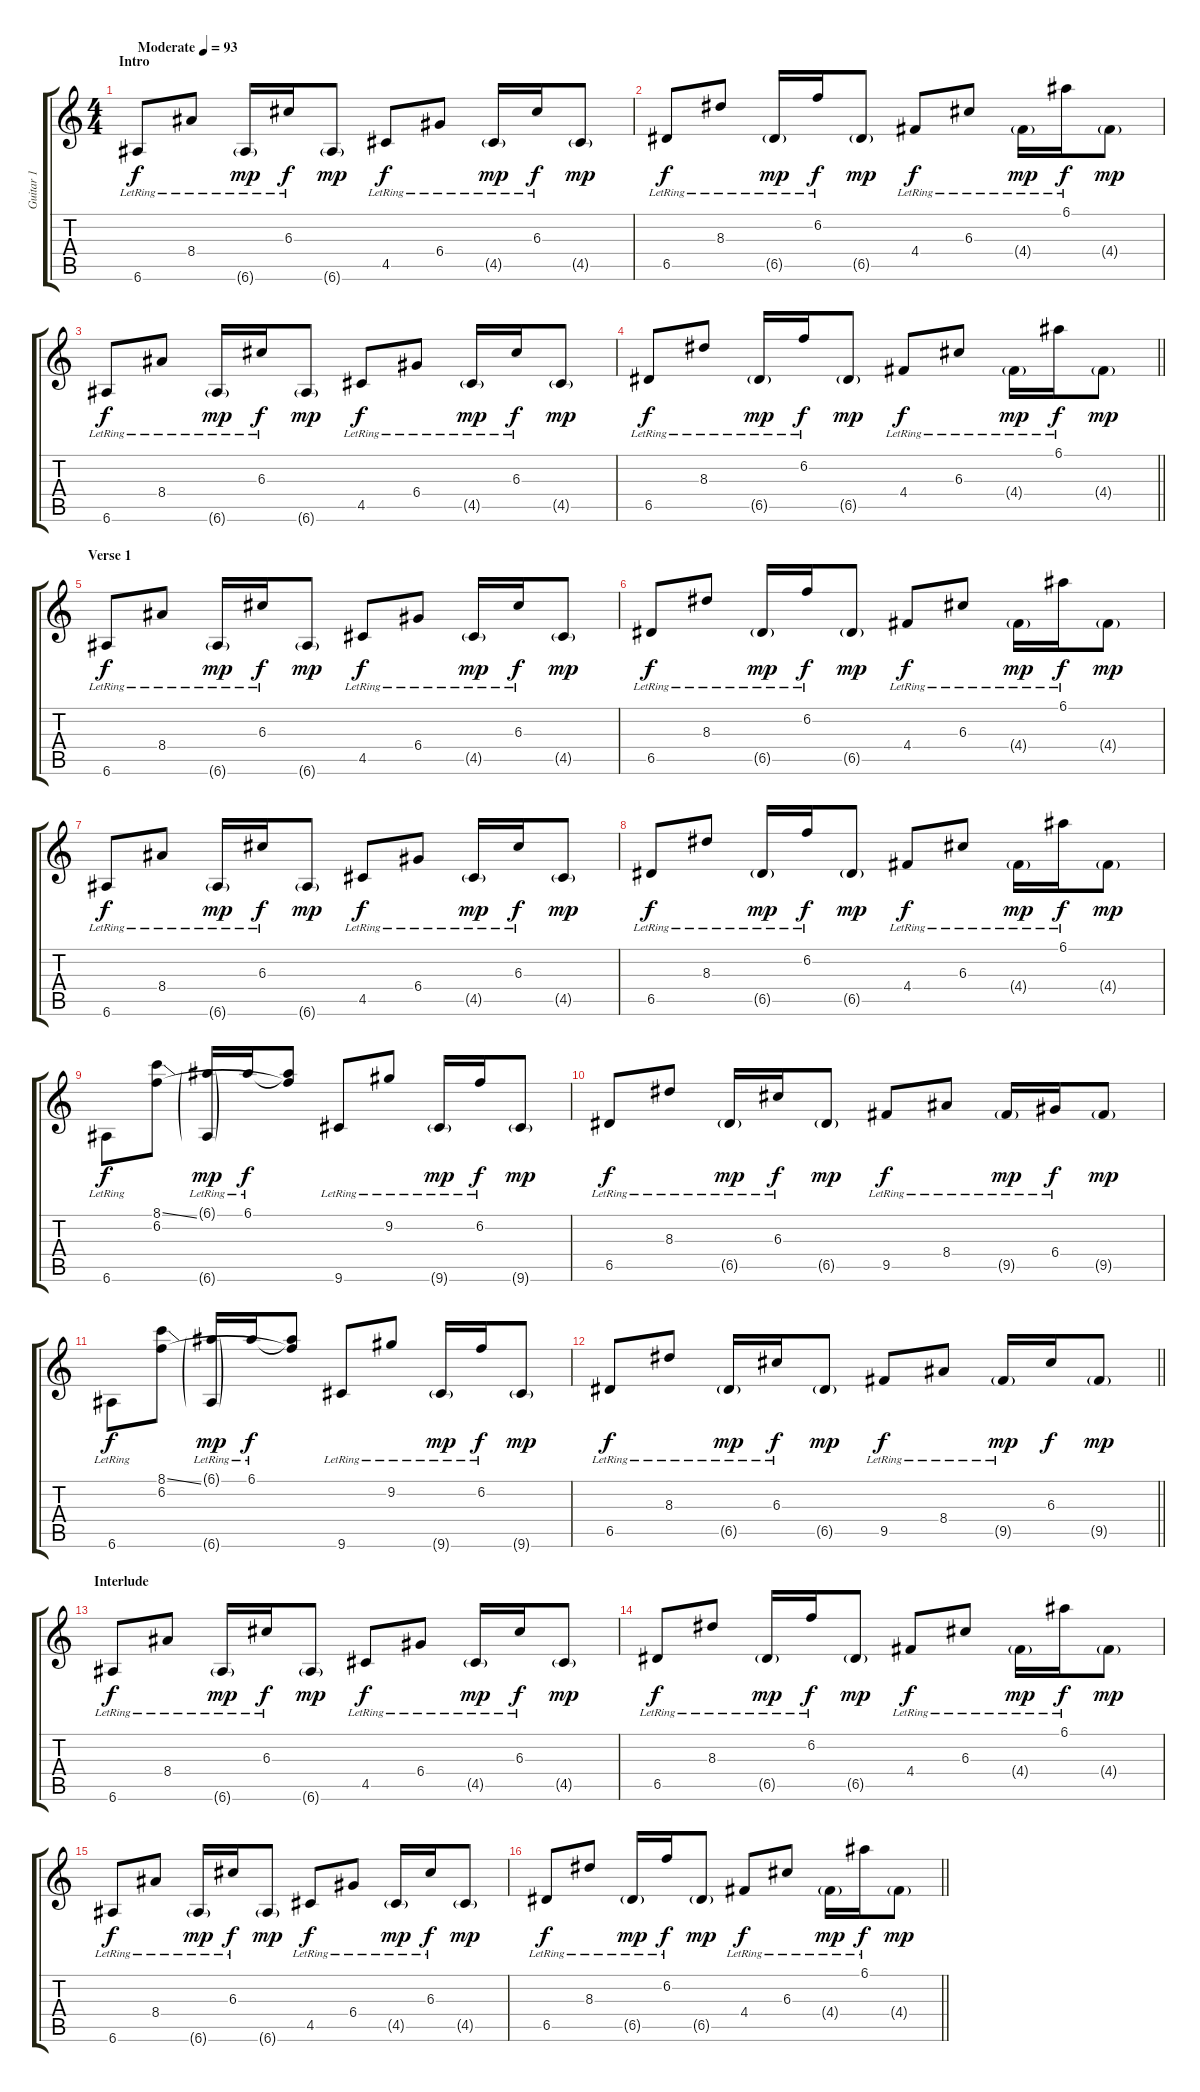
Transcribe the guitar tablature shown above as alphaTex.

\track ("Guitar 1" "Guitar 1") {instrument acousticguitarsteel}
\staff {score tabs}
\tuning (E4 B3 G3 D3 A2 E2) {hide}
\ts (4 4)
\section ("" "Intro")
\tempo (93 "Moderate")
\clef g2
\ks c
6.6{lr}.8{dy f instrument acousticguitarsteel} 8.4{lr}.8 6.6{g lr}.16{dy mp} 6.3{lr}.16{dy f} 6.6{g}.8{dy mp} 4.5{lr}.8{dy f} 6.4{lr}.8 4.5{g lr}.16{dy mp} 6.3{lr}.16{dy f} 4.5{g}.8{dy mp} |
6.5{lr}.8{dy f} 8.3{lr}.8 6.5{g lr}.16{dy mp} 6.2{lr}.16{dy f} 6.5{g}.8{dy mp} 4.4{lr}.8{dy f} 6.3{lr}.8 4.4{g lr}.16{dy mp} 6.1{lr}.16{dy f} 4.4{g}.8{dy mp} |
6.6{lr}.8{dy f} 8.4{lr}.8 6.6{g lr}.16{dy mp} 6.3{lr}.16{dy f} 6.6{g}.8{dy mp} 4.5{lr}.8{dy f} 6.4{lr}.8 4.5{g lr}.16{dy mp} 6.3{lr}.16{dy f} 4.5{g}.8{dy mp} |
\barLineRight lightlight
6.5{lr}.8{dy f} 8.3{lr}.8 6.5{g lr}.16{dy mp} 6.2{lr}.16{dy f} 6.5{g}.8{dy mp} 4.4{lr}.8{dy f} 6.3{lr}.8 4.4{g lr}.16{dy mp} 6.1{lr}.16{dy f} 4.4{g}.8{dy mp} |
\section ("" "Verse 1")
6.6{lr}.8{dy f} 8.4{lr}.8 6.6{g lr}.16{dy mp} 6.3{lr}.16{dy f} 6.6{g}.8{dy mp} 4.5{lr}.8{dy f} 6.4{lr}.8 4.5{g lr}.16{dy mp} 6.3{lr}.16{dy f} 4.5{g}.8{dy mp} |
6.5{lr}.8{dy f} 8.3{lr}.8 6.5{g lr}.16{dy mp} 6.2{lr}.16{dy f} 6.5{g}.8{dy mp} 4.4{lr}.8{dy f} 6.3{lr}.8 4.4{g lr}.16{dy mp} 6.1{lr}.16{dy f} 4.4{g}.8{dy mp} |
6.6{lr}.8{dy f} 8.4{lr}.8 6.6{g lr}.16{dy mp} 6.3{lr}.16{dy f} 6.6{g}.8{dy mp} 4.5{lr}.8{dy f} 6.4{lr}.8 4.5{g lr}.16{dy mp} 6.3{lr}.16{dy f} 4.5{g}.8{dy mp} |
6.5{lr}.8{dy f} 8.3{lr}.8 6.5{g lr}.16{dy mp} 6.2{lr}.16{dy f} 6.5{g}.8{dy mp} 4.4{lr}.8{dy f} 6.3{lr}.8 4.4{g lr}.16{dy mp} 6.1{lr}.16{dy f} 4.4{g}.8{dy mp} |
6.6{lr}.8{dy f} (8.1{ss} 6.2).8 (6.1{g} 6.6{g lr}).16{dy mp} 6.1{lr}.16{dy f} (6.1{t} 6.2{t}).8 9.6{lr}.8 9.2{lr}.8 9.6{g lr}.16{dy mp} 6.2{lr}.16{dy f} 9.6{g}.8{dy mp} |
6.5{lr}.8{dy f} 8.3{lr}.8 6.5{g lr}.16{dy mp} 6.3{lr}.16{dy f} 6.5{g}.8{dy mp} 9.5{lr}.8{dy f} 8.4{lr}.8 9.5{g lr}.16{dy mp} 6.4{lr}.16{dy f} 9.5{g}.8{dy mp} |
6.6{lr}.8{dy f} (8.1{ss} 6.2).8 (6.1{g} 6.6{g lr}).16{dy mp} 6.1{lr}.16{dy f} (6.1{t} 6.2{t}).8 9.6{lr}.8 9.2{lr}.8 9.6{g lr}.16{dy mp} 6.2{lr}.16{dy f} 9.6{g}.8{dy mp} |
\barLineRight lightlight
6.5{lr}.8{dy f} 8.3{lr}.8 6.5{g lr}.16{dy mp} 6.3{lr}.16{dy f} 6.5{g}.8{dy mp} 9.5{lr}.8{dy f} 8.4{lr}.8 9.5{g lr}.16{dy mp} 6.3.16{dy f} 9.5{g}.8{dy mp} |
\section ("" "Interlude")
6.6{lr}.8{dy f} 8.4{lr}.8 6.6{g lr}.16{dy mp} 6.3{lr}.16{dy f} 6.6{g}.8{dy mp} 4.5{lr}.8{dy f} 6.4{lr}.8 4.5{g lr}.16{dy mp} 6.3{lr}.16{dy f} 4.5{g}.8{dy mp} |
6.5{lr}.8{dy f} 8.3{lr}.8 6.5{g lr}.16{dy mp} 6.2{lr}.16{dy f} 6.5{g}.8{dy mp} 4.4{lr}.8{dy f} 6.3{lr}.8 4.4{g lr}.16{dy mp} 6.1{lr}.16{dy f} 4.4{g}.8{dy mp} |
6.6{lr}.8{dy f} 8.4{lr}.8 6.6{g lr}.16{dy mp} 6.3{lr}.16{dy f} 6.6{g}.8{dy mp} 4.5{lr}.8{dy f} 6.4{lr}.8 4.5{g lr}.16{dy mp} 6.3{lr}.16{dy f} 4.5{g}.8{dy mp} |
\barLineRight lightlight
6.5{lr}.8{dy f} 8.3{lr}.8 6.5{g lr}.16{dy mp} 6.2{lr}.16{dy f} 6.5{g}.8{dy mp} 4.4{lr}.8{dy f} 6.3{lr}.8 4.4{g lr}.16{dy mp} 6.1{lr}.16{dy f} 4.4{g}.8{dy mp}
